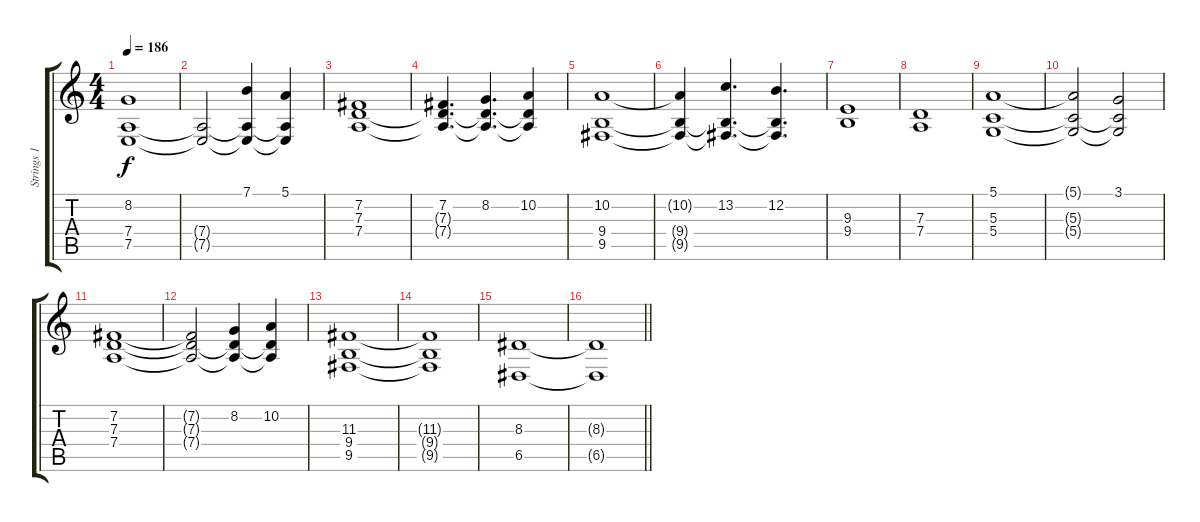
\track ("Strings 1" "Strings 1") {instrument pad2warm}
\staff {score tabs}
\tuning (E4 B3 G3 D3 A2 E2) {hide}
\ts (4 4)
\tempo 186
\clef g2
\ks c
(8.2 7.4 7.5).1{dy f} |
(7.4{t} 7.5{t}).2 (7.1 7.4{t} 7.5{t}).4 (5.1 7.4{t} 7.5{t}).4 |
(7.2 7.3 7.4).1 |
(7.2 7.3{t} 7.4{t}).4{d} (8.2 7.3{t} 7.4{t}).4{d} (10.2 7.3{t} 7.4{t}).4 |
(10.2 9.4 9.5).1 |
(10.2{t} 9.4{t} 9.5{t}).4 (13.2 9.4{t} 9.5{t}).4{d} (12.2 9.4{t} 9.5{t}).4{d} |
(9.3 9.4).1 |
(7.3 7.4).1 |
(5.1 5.3 5.4).1 |
(5.1{t} 5.3{t} 5.4{t}).2 (3.1 5.3{t} 5.4{t}).2 |
(7.2 7.3 7.4).1 |
(7.2{t} 7.3{t} 7.4{t}).2 (8.2 7.3{t} 7.4{t}).4 (10.2 7.3{t} 7.4{t}).4 |
(11.3 9.4 9.5).1 |
(11.3{t} 9.4{t} 9.5{t}).1 |
(8.3 6.5).1 |
\barLineRight lightlight
(8.3{t} 6.5{t}).1
